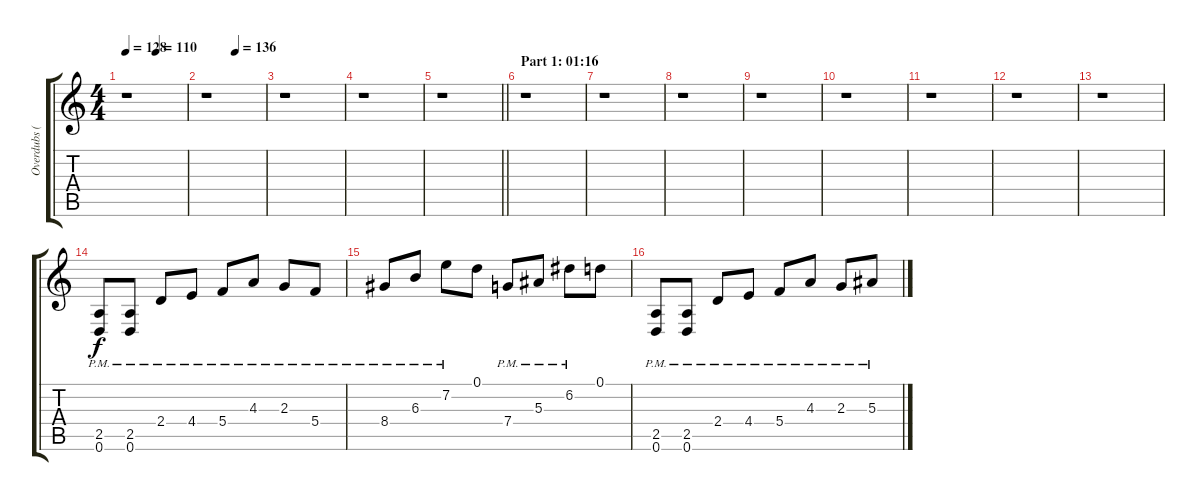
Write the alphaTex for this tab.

\track ("Overdubs (Distortion)" "Overdubs (") {instrument distortionguitar}
\staff {score tabs}
\tuning (D4 A3 F3 C3 G2 D2) {hide}
\ts (4 4)
\tempo 128
\tempo (110 0.5)
\clef g2
\ks c
r.1{dy f} |
\tempo (136 0.5)
r.1 |
r.1 |
r.1 |
\barLineRight lightlight
r.1 |
\section ("" "Part 1: 01:16")
r.1 |
r.1 |
r.1 |
r.1 |
r.1 |
r.1 |
r.1 |
r.1 |
(2.5{pm} 0.6{pm}).8 (2.5{pm} 0.6{pm}).8 2.4{pm}.8 4.4{pm}.8 5.4{pm}.8 4.3{pm}.8 2.3{pm}.8 5.4{pm}.8 |
8.4{pm}.8 6.3{pm}.8 7.2{pm}.8 0.1.8 7.4{pm}.8 5.3{pm}.8 6.2{pm}.8 0.1.8 |
(2.5{pm} 0.6{pm}).8 (2.5{pm} 0.6{pm}).8 2.4{pm}.8 4.4{pm}.8 5.4{pm}.8 4.3{pm}.8 2.3{pm}.8 5.3{pm}.8
